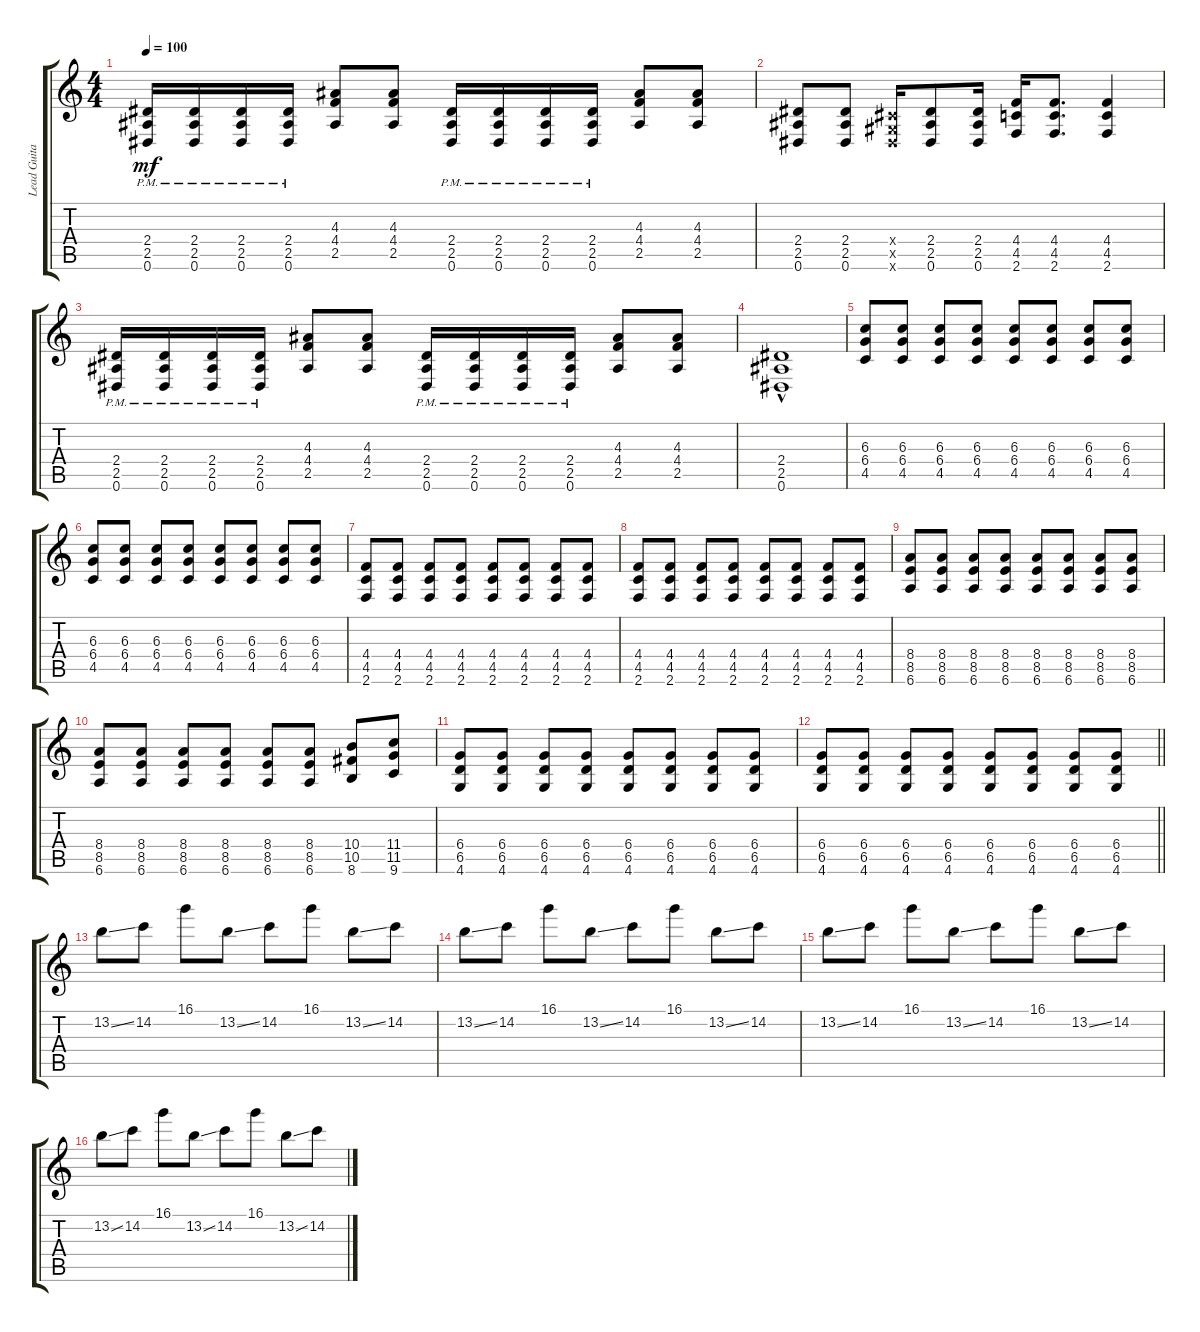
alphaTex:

\track ("Lead Guitar" "Lead Guita") {instrument distortionguitar}
\staff {score tabs}
\tuning (Eb4 Bb3 Gb3 Db3 Ab2 Eb2) {hide}
\ts (4 4)
\tempo 100
\clef g2
\ks c
(2.4 2.5 0.6{pm}).16{dy mf} (2.4 2.5 0.6{pm}).16 (2.4 2.5 0.6{pm}).16 (2.4 2.5 0.6{pm}).16 (4.3 4.4 2.5).8 (4.3 4.4 2.5).8 (2.4{pm} 2.5{pm} 0.6{pm}).16 (2.4{pm} 2.5{pm} 0.6{pm}).16 (2.4{pm} 2.5{pm} 0.6{pm}).16 (2.4{pm} 2.5{pm} 0.6{pm}).16 (4.3 4.4 2.5).8 (4.3 4.4 2.5).8 |
(2.4 2.5 0.6).8 (2.4 2.5 0.6).8 (0.4{x} 0.5{x} 0.6{x}).16 (2.4 2.5 0.6).8 (2.4 2.5 0.6).16 (4.4 4.5 2.6).16 (4.4 4.5 2.6).8{d} (4.4 4.5 2.6).4 |
(2.4 2.5 0.6{pm}).16 (2.4 2.5 0.6{pm}).16 (2.4 2.5 0.6{pm}).16 (2.4 2.5 0.6{pm}).16 (4.3 4.4 2.5).8 (4.3 4.4 2.5).8 (2.4{pm} 2.5{pm} 0.6{pm}).16 (2.4{pm} 2.5{pm} 0.6{pm}).16 (2.4{pm} 2.5{pm} 0.6{pm}).16 (2.4{pm} 2.5{pm} 0.6{pm}).16 (4.3 4.4 2.5).8 (4.3 4.4 2.5).8 |
(2.4{hac} 2.5 0.6).1 |
(6.3 6.4 4.5).8 (6.3 6.4 4.5).8 (6.3 6.4 4.5).8 (6.3 6.4 4.5).8 (6.3 6.4 4.5).8 (6.3 6.4 4.5).8 (6.3 6.4 4.5).8 (6.3 6.4 4.5).8 |
(6.3 6.4 4.5).8 (6.3 6.4 4.5).8 (6.3 6.4 4.5).8 (6.3 6.4 4.5).8 (6.3 6.4 4.5).8 (6.3 6.4 4.5).8 (6.3 6.4 4.5).8 (6.3 6.4 4.5).8 |
(4.4 4.5 2.6).8 (4.4 4.5 2.6).8 (4.4 4.5 2.6).8 (4.4 4.5 2.6).8 (4.4 4.5 2.6).8 (4.4 4.5 2.6).8 (4.4 4.5 2.6).8 (4.4 4.5 2.6).8 |
(4.4 4.5 2.6).8 (4.4 4.5 2.6).8 (4.4 4.5 2.6).8 (4.4 4.5 2.6).8 (4.4 4.5 2.6).8 (4.4 4.5 2.6).8 (4.4 4.5 2.6).8 (4.4 4.5 2.6).8 |
(8.4 8.5 6.6).8 (8.4 8.5 6.6).8 (8.4 8.5 6.6).8 (8.4 8.5 6.6).8 (8.4 8.5 6.6).8 (8.4 8.5 6.6).8 (8.4 8.5 6.6).8 (8.4 8.5 6.6).8 |
(8.4 8.5 6.6).8 (8.4 8.5 6.6).8 (8.4 8.5 6.6).8 (8.4 8.5 6.6).8 (8.4 8.5 6.6).8 (8.4 8.5 6.6).8 (10.4 10.5 8.6).8 (11.4 11.5 9.6).8 |
(6.4 6.5 4.6).8 (6.4 6.5 4.6).8 (6.4 6.5 4.6).8 (6.4 6.5 4.6).8 (6.4 6.5 4.6).8 (6.4 6.5 4.6).8 (6.4 6.5 4.6).8 (6.4 6.5 4.6).8 |
\barLineRight lightlight
(6.4 6.5 4.6).8 (6.4 6.5 4.6).8 (6.4 6.5 4.6).8 (6.4 6.5 4.6).8 (6.4 6.5 4.6).8 (6.4 6.5 4.6).8 (6.4 6.5 4.6).8 (6.4 6.5 4.6).8 |
13.2{ss}.8 14.2.8 16.1.8 13.2{ss}.8 14.2.8 16.1.8 13.2{ss}.8 14.2.8 |
13.2{ss}.8 14.2.8 16.1.8 13.2{ss}.8 14.2.8 16.1.8 13.2{ss}.8 14.2.8 |
13.2{ss}.8 14.2.8 16.1.8 13.2{ss}.8 14.2.8 16.1.8 13.2{ss}.8 14.2.8 |
13.2{ss}.8 14.2.8 16.1.8 13.2{ss}.8 14.2.8 16.1.8 13.2{ss}.8 14.2.8
